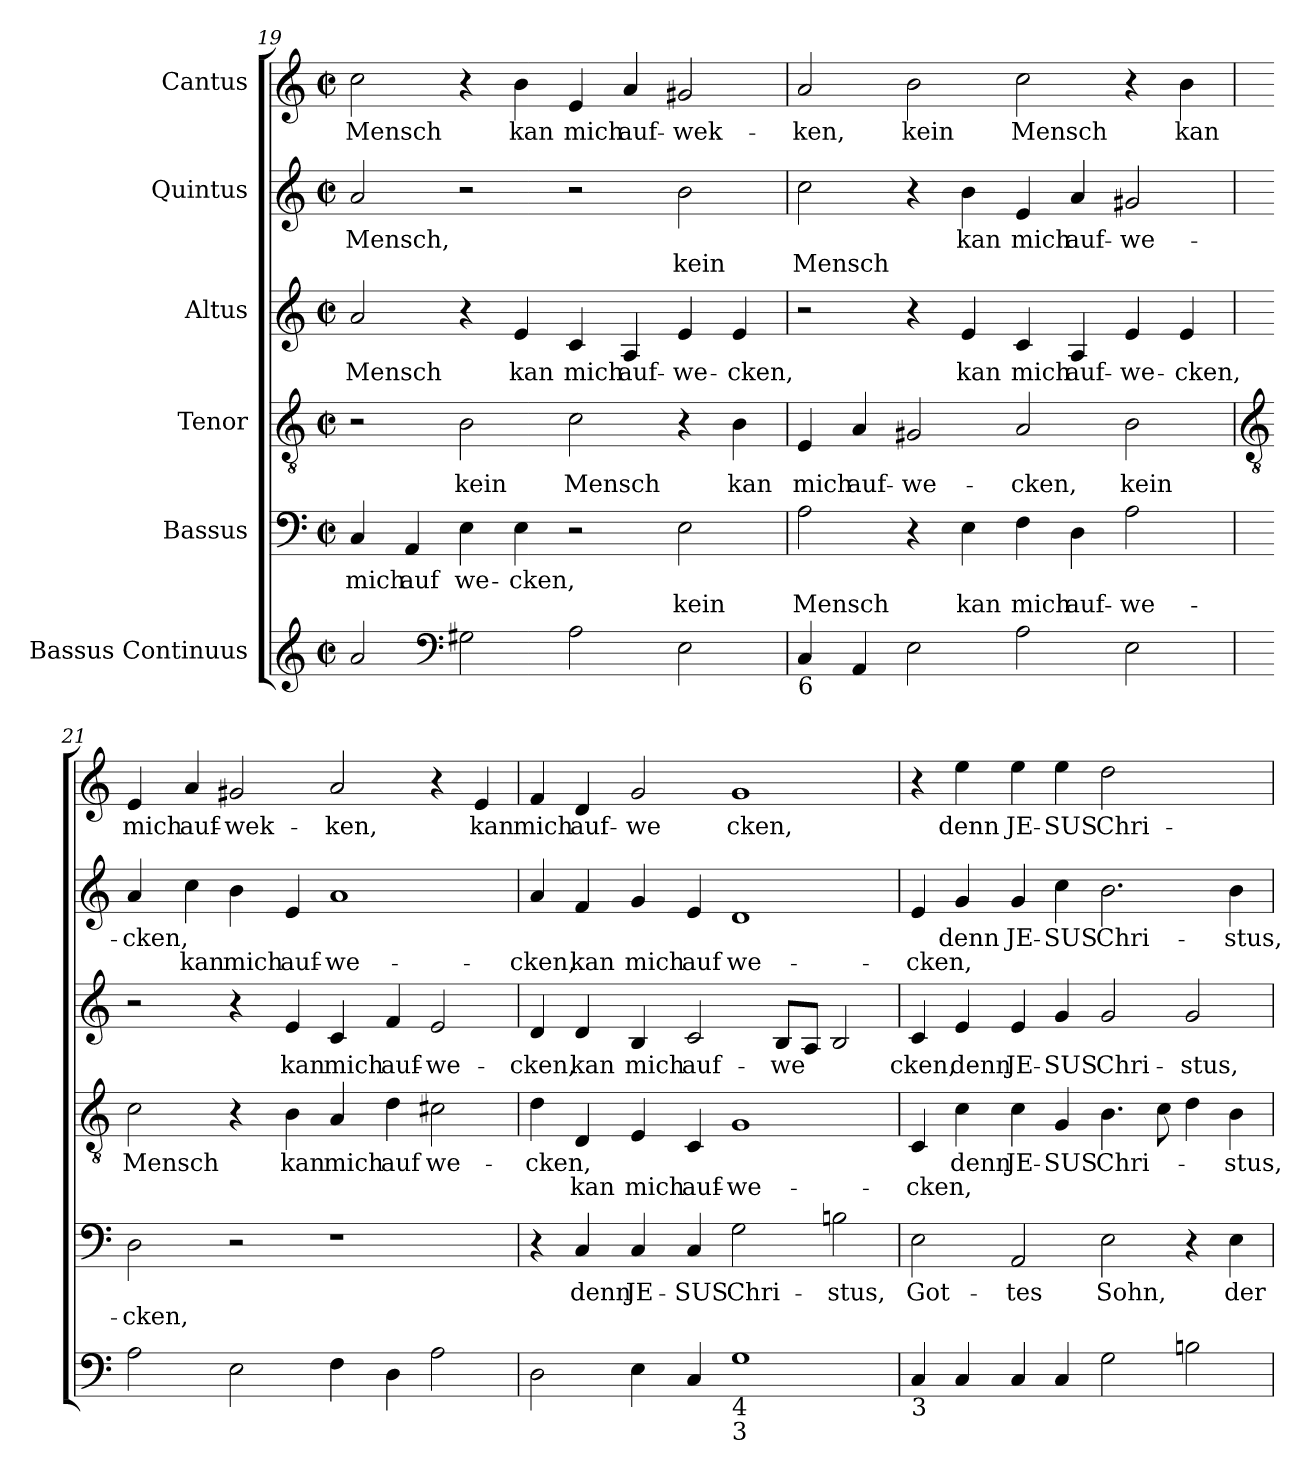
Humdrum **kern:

**kern	**kern	**text	**text	**kern	**text	**text	**kern	**text	**kern	**text	**text	**kern	**text
*part6	*part5	*part5	*part5	*part4	*part4	*part4	*part3	*part3	*part2	*part2	*part2	*part1	*part1
*staff6	*staff5	*staff5	*staff5	*staff4	*staff4	*staff4	*staff3	*staff3	*staff2	*staff2	*staff2	*staff1	*staff1
*I"Bassus Continuus	*I"Bassus	*	*	*I"Tenor	*	*	*I"Altus	*	*I"Quintus	*	*	*I"Cantus	*
!!LO:LB:g=z
*clefG2	*clefF4	*	*	*clefGv2	*	*	*clefG2	*	*clefG2	*	*	*clefG2	*
*k[]	*k[]	*	*	*k[]	*	*	*k[]	*	*k[]	*	*	*k[]	*
*C:	*C:	*	*	*C:	*	*	*C:	*	*C:	*	*	*C:	*
*M4/2	*M4/2	*	*	*M4/2	*	*	*M4/2	*	*M4/2	*	*	*M4/2	*
*met(c|)	*met(c|)	*	*	*met(c|)	*	*	*met(c|)	*	*met(c|)	*	*	*met(c|)	*
=19	=19	=19	=19	=19	=19	=19	=19	=19	=19	=19	=19	=19	=19
!	!	!LO:LY:b	!	!	!	!	!	!LO:LY:b	!	!LO:LY:b	!	!	!LO:LY:b
2a	4C	mich	.	2r	.	.	2a	Mensch	2a	Mensch,	.	2cc	Mensch
!	!	!LO:LY:b	!	!	!	!	!	!	!	!	!	!	!
.	4AA	auf	.	.	.	.	.	.	.	.	.	.	.
*clefF4	*	*	*	*	*	*	*	*	*	*	*	*	*
!	!	!LO:LY:b	!	!	!LO:LY:b	!	!	!	!	!	!	!	!
2G#X	4E	we-	.	2B	kein	.	4r	.	2r	.	.	4r	.
!	!	!LO:LY:b	!	!	!	!	!	!LO:LY:b	!	!	!	!	!LO:LY:b
.	4E	-cken,	.	.	.	.	4e	kan	.	.	.	4b	kan
!	!	!	!	!	!LO:LY:b	!	!	!LO:LY:b	!	!	!	!	!LO:LY:b
2A	2r	.	.	2c	Mensch	.	4c	mich	2r	.	.	4e	mich
!	!	!	!	!	!	!	!	!LO:LY:b	!	!	!	!	!LO:LY:b
.	.	.	.	.	.	.	4A	auf-	.	.	.	4a	auf-
!	!	!	!LO:LY:b	!	!	!	!	!LO:LY:b	!	!	!LO:LY:b	!	!LO:LY:b
2E	2E	.	kein	4r	.	.	4e	-we-	2b	.	kein	2g#X	-wek-
!	!	!	!	!	!LO:LY:b	!	!	!LO:LY:b	!	!	!	!	!
.	.	.	.	4B	kan	.	4e	-cken,	.	.	.	.	.
!!LO:LB:g=z
=20	=20	=20	=20	=20	=20	=20	=20	=20	=20	=20	=20	=20	=20
!LO:TX:b:t=6	!	!	!	!	!	!	!	!	!	!	!	!	!
!	!	!	!LO:LY:b	!	!LO:LY:b	!	!	!	!	!	!LO:LY:b	!	!LO:LY:b
4C	2A	.	Mensch	4E	mich	.	2r	.	2cc	.	Mensch	2a	-ken,
!	!	!	!	!	!LO:LY:b	!	!	!	!	!	!	!	!
4AA	.	.	.	4A	auf-	.	.	.	.	.	.	.	.
!	!	!	!	!	!LO:LY:b	!	!	!	!	!	!	!	!LO:LY:b
2E	4r	.	.	2G#X	-we-	.	4r	.	4r	.	.	2b	kein
!	!	!	!LO:LY:b	!	!	!	!	!LO:LY:b	!	!LO:LY:b	!	!	!
.	4E	.	kan	.	.	.	4e	kan	4b	kan	.	.	.
!	!	!	!LO:LY:b	!	!LO:LY:b	!	!	!LO:LY:b	!	!LO:LY:b	!	!	!LO:LY:b
2A	4F	.	mich	2A	-cken,	.	4c	mich	4e	mich	.	2cc	Mensch
!	!	!	!LO:LY:b	!	!	!	!	!LO:LY:b	!	!LO:LY:b	!	!	!
.	4D	.	auf-	.	.	.	4A	auf-	4a	auf-	.	.	.
!	!	!	!LO:LY:b	!	!LO:LY:b	!	!	!LO:LY:b	!	!LO:LY:b	!	!	!
2E	2A	.	-we-	2B	kein	.	4e	-we-	2g#X	-we-	.	4r	.
!	!	!	!	!	!	!	!	!LO:LY:b	!	!	!	!	!LO:LY:b
.	.	.	.	.	.	.	4e	-cken,	.	.	.	4b	kan
!!LO:LB:g=z
=21	=21	=21	=21	=21	=21	=21	=21	=21	=21	=21	=21	=21	=21
*	*	*	*	*clefGv2	*	*	*	*	*	*	*	*	*
!	!	!	!LO:LY:b	!	!LO:LY:b	!	!	!	!	!LO:LY:b	!	!	!LO:LY:b
2A	2D	.	-cken,	2c	Mensch	.	2r	.	4a	-cken,	.	4e	mich
!	!	!	!	!	!	!	!	!	!	!	!LO:LY:b	!	!LO:LY:b
.	.	.	.	.	.	.	.	.	4cc	.	kan	4a	auf-
!	!	!	!	!	!	!	!	!	!	!	!LO:LY:b	!	!LO:LY:b
2E	2r	.	.	4r	.	.	4r	.	4b	.	mich	2g#X	-wek-
!	!	!	!	!	!LO:LY:b	!	!	!LO:LY:b	!	!	!LO:LY:b	!	!
.	.	.	.	4B	kan	.	4e	kan	4e	.	auf-	.	.
!	!	!	!	!	!LO:LY:b	!	!	!LO:LY:b	!	!	!LO:LY:b	!	!LO:LY:b
4F	1r	.	.	4A	mich	.	4c	mich	1a	.	-we-	2a	-ken,
!	!	!	!	!	!LO:LY:b	!	!	!LO:LY:b	!	!	!	!	!
4D	.	.	.	4d	auf	.	4f	auf-	.	.	.	.	.
!	!	!	!	!	!LO:LY:b	!	!	!LO:LY:b	!	!	!	!	!
2A	.	.	.	2c#X	we-	.	2e	-we-	.	.	.	4r	.
!	!	!	!	!	!	!	!	!	!	!	!	!	!LO:LY:b
.	.	.	.	.	.	.	.	.	.	.	.	4e	kan
=22	=22	=22	=22	=22	=22	=22	=22	=22	=22	=22	=22	=22	=22
!	!	!	!	!	!LO:LY:b	!	!	!LO:LY:b	!	!	!LO:LY:b	!	!LO:LY:b
2D	4r	.	.	4d	-cken,	.	4d	-cken,	4a	.	-cken,	4f	mich
!	!	!LO:LY:b	!	!	!	!LO:LY:b	!	!LO:LY:b	!	!	!LO:LY:b	!	!LO:LY:b
.	4C	denn	.	4D	.	kan	4d	kan	4f	.	kan	4d	auf-
!	!	!LO:LY:b	!	!	!	!LO:LY:b	!	!LO:LY:b	!	!	!LO:LY:b	!	!LO:LY:b
4E	4C	JE-	.	4E	.	mich	4B	mich	4g	.	mich	2g	-we
!	!	!LO:LY:b	!	!	!	!LO:LY:b	!	!LO:LY:b	!	!	!LO:LY:b	!	!
4C	4C	-SUS	.	4C	.	auf-	2c	auf-	4e	.	auf	.	.
!LO:TX:b:t=4	!	!	!	!	!	!	!	!	!	!	!	!	!
!LO:TX:b:t=3	!	!	!	!	!	!	!	!	!	!	!	!	!
!	!	!LO:LY:b	!	!	!	!LO:LY:b	!	!	!	!	!LO:LY:b	!	!LO:LY:b
1G	2G	Chri-	.	1G	.	-we-	.	.	1d	.	we-	1g	cken,
!	!	!	!	!	!	!	!	!LO:LY:b	!	!	!	!	!
.	.	.	.	.	.	.	8BL	-we	.	.	.	.	.
.	.	.	.	.	.	.	8AJ	.	.	.	.	.	.
!	!	!LO:LY:b	!	!	!	!	!	!	!	!	!	!	!
.	2Bn	-stus,	.	.	.	.	2B	.	.	.	.	.	.
!!LO:LB:g=z
=23	=23	=23	=23	=23	=23	=23	=23	=23	=23	=23	=23	=23	=23
!LO:TX:b:t=3	!	!	!	!	!	!	!	!	!	!	!	!	!
!	!	!LO:LY:b	!	!	!	!LO:LY:b	!	!LO:LY:b	!	!	!LO:LY:b	!	!
4C	2E	Got-	.	4C	.	-cken,	4c	cken,	4e	.	-cken,	4r	.
!	!	!	!	!	!LO:LY:b	!	!	!LO:LY:b	!	!LO:LY:b	!	!	!LO:LY:b
4C	.	.	.	4c	denn	.	4e	denn	4g	denn	.	4ee	denn
!	!	!LO:LY:b	!	!	!LO:LY:b	!	!	!LO:LY:b	!	!LO:LY:b	!	!	!LO:LY:b
4C	2AA	-tes	.	4c	JE-	.	4e	JE-	4g	JE-	.	4ee	JE-
!	!	!	!	!	!LO:LY:b	!	!	!LO:LY:b	!	!LO:LY:b	!	!	!LO:LY:b
4C	.	.	.	4G	-SUS	.	4g	-SUS	4cc	-SUS	.	4ee	-SUS
!	!	!LO:LY:b	!	!	!LO:LY:b	!	!	!LO:LY:b	!	!LO:LY:b	!	!	!LO:LY:b
2G	2E	Sohn,	.	4.B	Chri-	.	2g	Chri-	2.b	Chri-	.	2dd	Chri-
.	.	.	.	8c	.	.	.	.	.	.	.	.	.
!	!	!	!	!	!	!	!	!LO:LY:b	!	!	!	!	!LO:LY:b
2Bn	4r	.	.	4d	.	.	2g	-stus,	.	.	.	[2ddyy	-stus,_____
!	!	!LO:LY:b	!	!	!LO:LY:b	!	!	!	!	!LO:LY:b	!	!	!
.	4E	der	.	4B	-stus,	.	.	.	4b	-stus,	.	.	.
=	=	=	=	=	=	=	=	=	=	=	=	=	=
*-	*-	*-	*-	*-	*-	*-	*-	*-	*-	*-	*-	*-	*-
